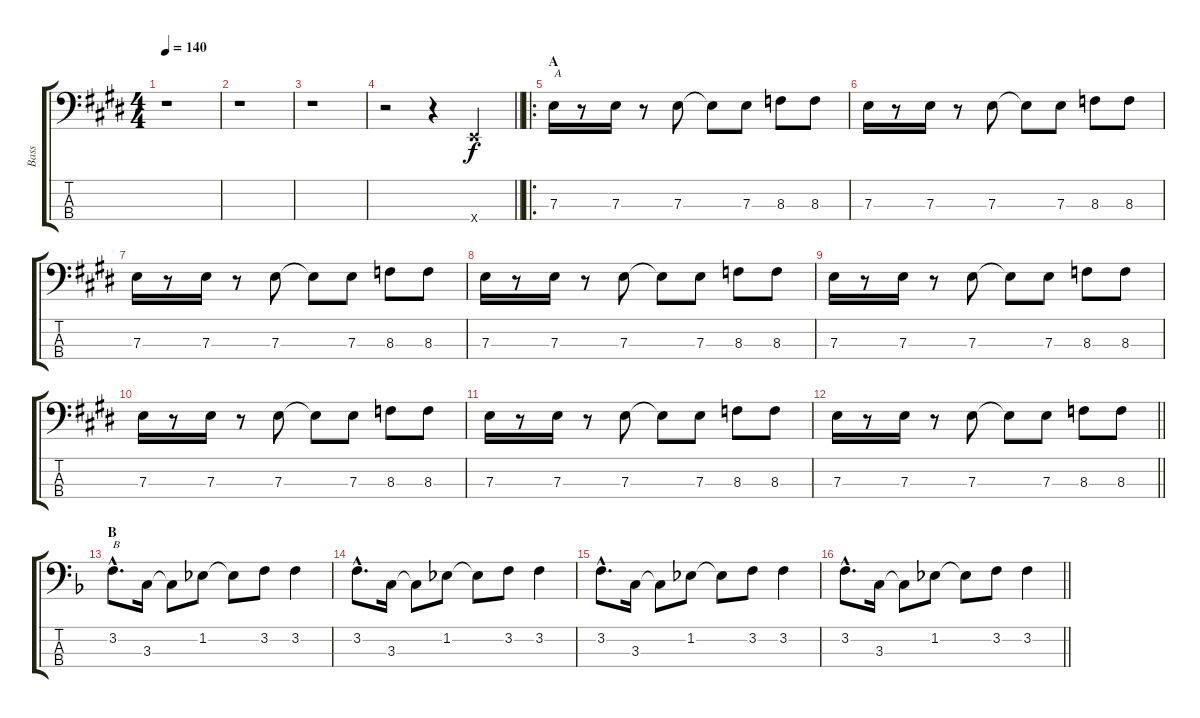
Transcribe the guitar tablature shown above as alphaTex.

\track ("Bass" "Bass") {instrument electricbasspick}
\staff {score tabs}
\tuning (G2 D2 A1 E1) {hide}
\ts (4 4)
\tempo 140
\clef f4
\ks e
r.1{dy f} |
r.1 |
r.1 |
\barLineRight lightlight
r.2 r.4 0.4{x}.4 |
\ro
\section ("" "A")
7.3.16{txt "A"} r.8 7.3.16 r.8 7.3.8 7.3{t}.8 7.3.8 8.3.8 8.3.8 |
7.3.16 r.8 7.3.16 r.8 7.3.8 7.3{t}.8 7.3.8 8.3.8 8.3.8 |
7.3.16 r.8 7.3.16 r.8 7.3.8 7.3{t}.8 7.3.8 8.3.8 8.3.8 |
7.3.16 r.8 7.3.16 r.8 7.3.8 7.3{t}.8 7.3.8 8.3.8 8.3.8 |
7.3.16 r.8 7.3.16 r.8 7.3.8 7.3{t}.8 7.3.8 8.3.8 8.3.8 |
7.3.16 r.8 7.3.16 r.8 7.3.8 7.3{t}.8 7.3.8 8.3.8 8.3.8 |
7.3.16 r.8 7.3.16 r.8 7.3.8 7.3{t}.8 7.3.8 8.3.8 8.3.8 |
\barLineRight lightlight
7.3.16 r.8 7.3.16 r.8 7.3.8 7.3{t}.8 7.3.8 8.3.8 8.3.8 |
\section ("" "B")
\ks f
3.2{hac}.8{d txt "B"} 3.3.16 3.3{t}.8 1.2.8 1.2{t}.8 3.2.8 3.2.4 |
3.2{hac}.8{d} 3.3.16 3.3{t}.8 1.2.8 1.2{t}.8 3.2.8 3.2.4 |
3.2{hac}.8{d} 3.3.16 3.3{t}.8 1.2.8 1.2{t}.8 3.2.8 3.2.4 |
\barLineRight lightlight
3.2{hac}.8{d} 3.3.16 3.3{t}.8 1.2.8 1.2{t}.8 3.2.8 3.2.4
